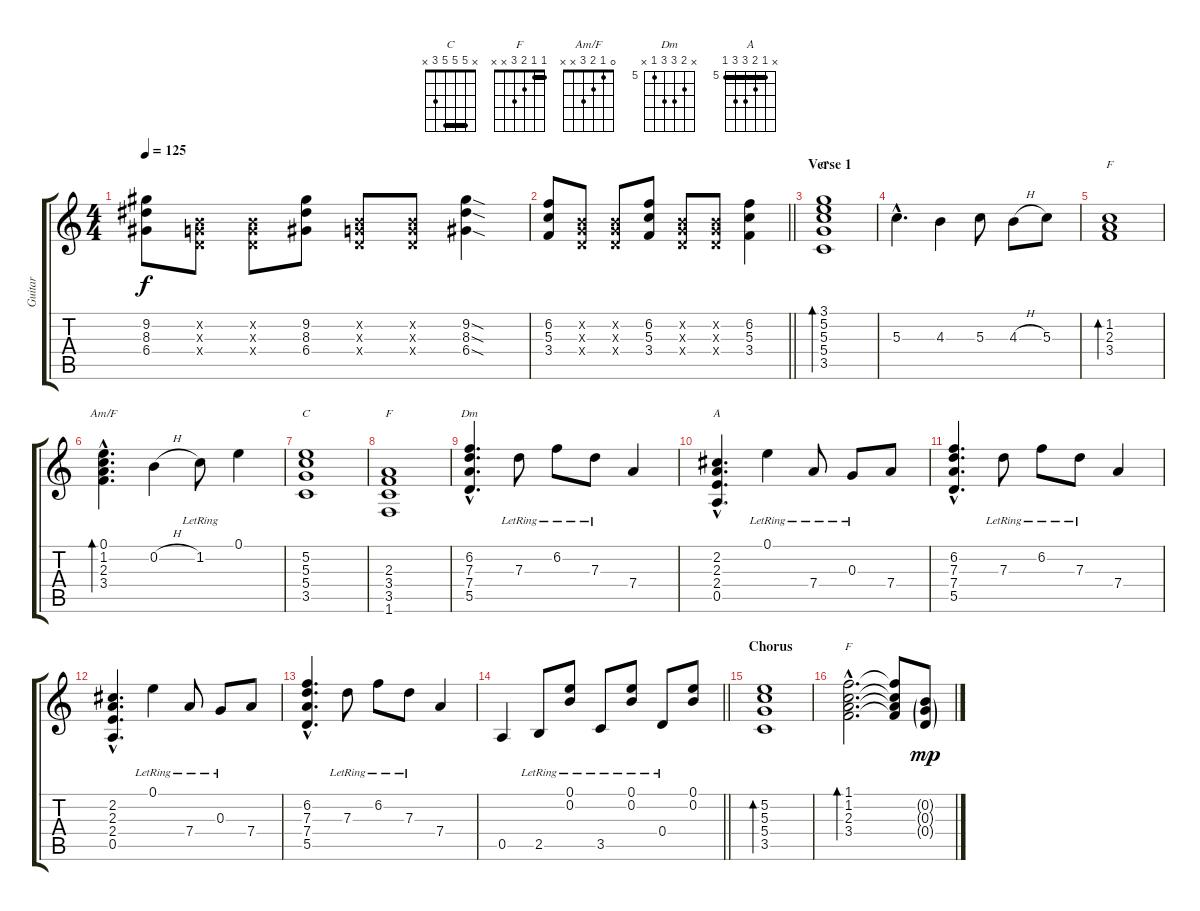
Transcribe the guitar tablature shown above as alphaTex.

\track ("Guitar" "Guitar") {instrument electricguitarclean}
\staff {score tabs}
\tuning (E4 B3 G3 D3 A2 E2) {hide}
\chord ("C" 3 5 5 5 3 x) {barre 3}
\chord ("F" x 1 2 3 x x)
\chord ("Am/F" 0 1 2 3 x x)
\chord ("C" x 5 5 5 3 x) {barre 5}
\chord ("F" x x 2 3 3 1)
\chord ("Dm" x 6 7 7 5 x) {firstfret 5}
\chord ("A" x 5 6 7 7 5) {firstfret 5 barre 5}
\chord ("F" 1 1 2 3 x x) {barre 1}
\ts (4 4)
\tempo 125
\clef g2
\ks c
(9.2 8.3 6.4).8{dy f} (0.2{x} 0.3{x} 0.4{x}).8 (0.2{x} 0.3{x} 0.4{x}).8 (9.2 8.3 6.4).8 (0.2{x} 0.3{x} 0.4{x}).8 (0.2{x} 0.3{x} 0.4{x}).8 (9.2{sod} 8.3{sod} 6.4{sod}).4 |
\barLineRight lightlight
(6.2 5.3 3.4).8 (0.2{x} 0.3{x} 0.4{x}).8 (0.2{x} 0.3{x} 0.4{x}).8 (6.2 5.3 3.4).8 (0.2{x} 0.3{x} 0.4{x}).8 (0.2{x} 0.3{x} 0.4{x}).8 (6.2 5.3 3.4).4 |
\section ("" "Verse 1")
(3.1 5.2 5.3 5.4 3.5).1{bd 480 ch "C"} |
5.3{hac}.4{d} 4.3.4 5.3.8 4.3{h}.8 5.3.8 |
(1.2 2.3 3.4).1{bd 480 ch "F"} |
(0.1{hac} 1.2{hac} 2.3{hac} 3.4{hac}).4{d bd 480 ch "Am/F"} 0.2{h}.4 1.2{lr}.8 0.1.4 |
(5.2 5.3 5.4 3.5).1{ch "C"} |
(2.3 3.4 3.5 1.6).1{ch "F"} |
(6.2{hac} 7.3{hac} 7.4{hac} 5.5{hac}).4{d ch "Dm"} 7.3{lr}.8 6.2{lr}.8 7.3{lr}.8 7.4.4 |
(2.2{hac} 2.3{hac} 2.4{hac} 0.5{hac}).4{d ch "A"} 0.1{lr}.4 7.4{lr}.8 0.3{lr}.8 7.4.8 |
(6.2{hac} 7.3{hac} 7.4{hac} 5.5{hac}).4{d} 7.3{lr}.8 6.2{lr}.8 7.3{lr}.8 7.4.4 |
(2.2{hac} 2.3{hac} 2.4{hac} 0.5{hac}).4{d} 0.1{lr}.4 7.4{lr}.8 0.3{lr}.8 7.4.8 |
(6.2{hac} 7.3{hac} 7.4{hac} 5.5{hac}).4{d} 7.3{lr}.8 6.2{lr}.8 7.3{lr}.8 7.4.4 |
\barLineRight lightlight
0.5.4 2.5{lr}.8 (0.1{lr} 0.2{lr}).8 3.5{lr}.8 (0.1{lr} 0.2{lr}).8 0.4{lr}.8 (0.1 0.2).8 |
\section ("" "Chorus")
(5.2 5.3 5.4 3.5).1{bd 480} |
(1.1{hac} 1.2{hac} 2.3{hac} 3.4{hac}).2{d bd 480 ch "F"} (1.1{t} 1.2{t} 2.3{t} 3.4{t}).8 (0.2{g} 0.3{g} 0.4{g}).8{dy mp}
